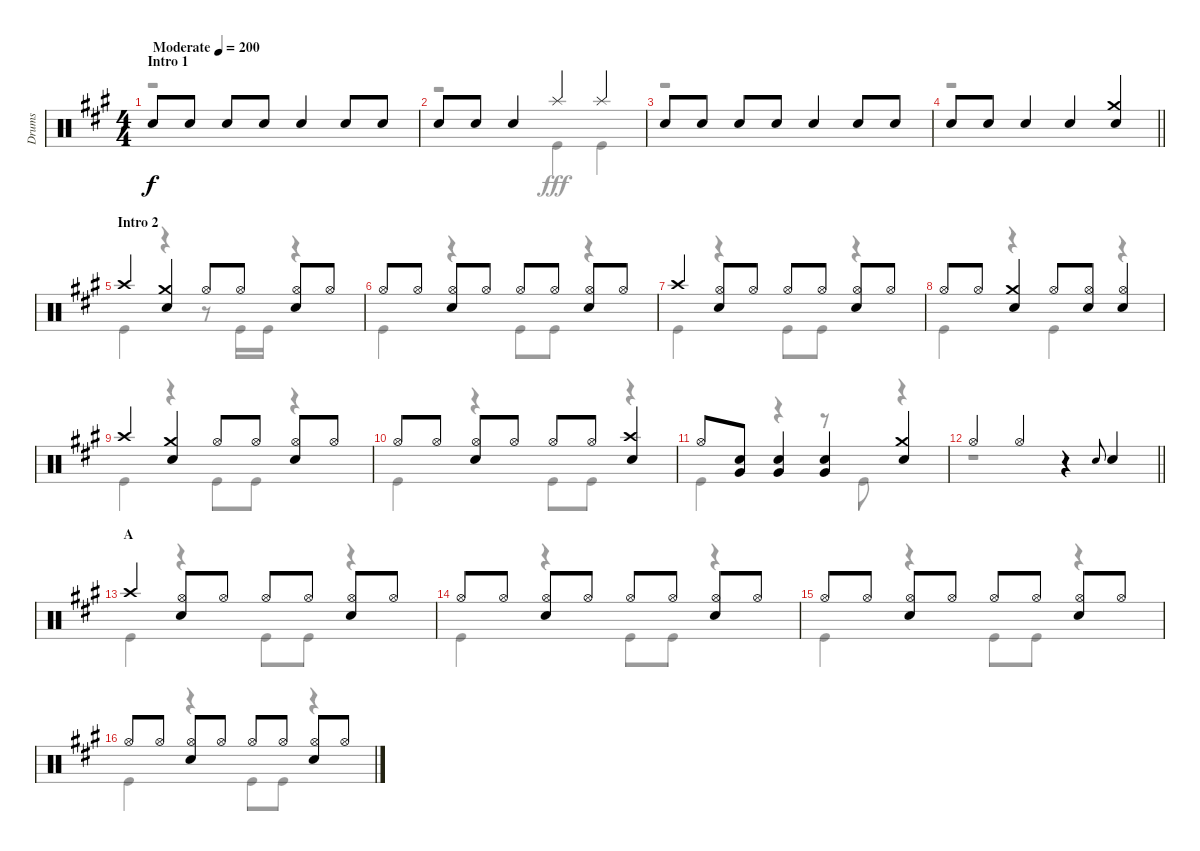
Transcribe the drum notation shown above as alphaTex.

\track ("Drums" "Drums") {instrument percussion}
\staff {score}
\articulation defaults
\voice
\ts (4 4)
\section ("" "Intro 1")
\tempo (200 "Moderate")
\clef neutral
\ks a "Snare (hit) 2".8{dy f} "Snare (hit) 2".8 "Snare (hit) 2".8 "Snare (hit) 2".8 "Snare (hit) 2".4 "Snare (hit) 2".8 "Snare (hit) 2".8
|
"Snare (hit) 2".8 "Snare (hit) 2".8 "Snare (hit) 2".4 "Splash (hit)".4 "Splash (hit)".4 |
"Snare (hit) 2".8 "Snare (hit) 2".8 "Snare (hit) 2".8 "Snare (hit) 2".8 "Snare (hit) 2".4 "Snare (hit) 2".8 "Snare (hit) 2".8 |
\barLineRight lightlight "Snare (hit) 2".8 "Snare (hit) 2".8 "Snare (hit) 2".4 "Snare (hit) 2".4
("Crash medium (hit)" "Snare (hit) 2").4 |
\section ("" "Intro 2")
"Crash high (hit)".4 ("Crash medium (hit)" "Snare (hit) 2").4 "Hi-Hat (open)".8 "Hi-Hat (open)".8 ("Hi-Hat (open)" "Snare (hit) 2").8 "Hi-Hat (open)".8 |
"Hi-Hat (open)".8 "Hi-Hat (open)".8 ("Hi-Hat (open)" "Snare (hit) 2").8 "Hi-Hat (open)".8 "Hi-Hat (open)".8 "Hi-Hat (open)".8 ("Hi-Hat (open)" "Snare (hit) 2").8 "Hi-Hat (open)".8 |
"Crash high (hit)".4 ("Hi-Hat (open)" "Snare (hit) 2").8 "Hi-Hat (open)".8 "Hi-Hat (open)".8 "Hi-Hat (open)".8 ("Hi-Hat (open)" "Snare (hit) 2").8 "Hi-Hat (open)".8 |
"Hi-Hat (open)".8 "Hi-Hat (open)".8 ("Crash medium (hit)" "Snare (hit) 2").4 "Hi-Hat (open)".8 ("Hi-Hat (open)" "Snare (hit) 2").8 ("Hi-Hat (open)" "Snare (hit) 2").4 |
"Crash high (hit)".4 ("Crash medium (hit)" "Snare (hit) 2").4 "Hi-Hat (open)".8 "Hi-Hat (open)".8 ("Hi-Hat (open)" "Snare (hit) 2").8 "Hi-Hat (open)".8 |
"Hi-Hat (open)".8 "Hi-Hat (open)".8 ("Hi-Hat (open)" "Snare (hit) 2").8 "Hi-Hat (open)".8 "Hi-Hat (open)".8 "Hi-Hat (open)".8 ("Crash high (hit)" "Snare (hit) 2").4 |
"Hi-Hat (open)".8 ("Snare (hit) 2" "Very Low Tom (hit)").8 ("Snare (hit) 2" "Very Low Tom (hit)").4 ("Snare (hit) 2" "Very Low Tom (hit)").4 ("Crash medium (hit)" "Snare (hit) 2").4 |
\barLineRight lightlight "Hi-Hat (open)".4 "Hi-Hat (open)".4
r.4 "Snare (hit) 2".8{gr onbeat} "Snare (hit) 2".4 |
\section ("" "A")
"Crash high (hit)".4 ("Hi-Hat (open)" "Snare (hit) 2").8 "Hi-Hat (open)".8 "Hi-Hat (open)".8 "Hi-Hat (open)".8 ("Hi-Hat (open)" "Snare (hit) 2").8 "Hi-Hat (open)".8 |
"Hi-Hat (open)".8 "Hi-Hat (open)".8 ("Hi-Hat (open)" "Snare (hit) 2").8 "Hi-Hat (open)".8 "Hi-Hat (open)".8 "Hi-Hat (open)".8 ("Hi-Hat (open)" "Snare (hit) 2").8 "Hi-Hat (open)".8 |
"Hi-Hat (open)".8 "Hi-Hat (open)".8 ("Hi-Hat (open)" "Snare (hit) 2").8 "Hi-Hat (open)".8 "Hi-Hat (open)".8 "Hi-Hat (open)".8 ("Hi-Hat (open)" "Snare (hit) 2").8 "Hi-Hat (open)".8 |
"Hi-Hat (open)".8 "Hi-Hat (open)".8 ("Hi-Hat (open)" "Snare (hit) 2").8 "Hi-Hat (open)".8 "Hi-Hat (open)".8 "Hi-Hat (open)".8 ("Hi-Hat (open)" "Snare (hit) 2").8 "Hi-Hat (open)".8
\voice
\clef neutral
\ottava regular
\simile none
\ks a
r.1{dy fff} |
r.2 "Kick (hit)".4 "Kick (hit)".4 |
r.1 |
\barLineRight lightlight
r.1 |
"Kick (hit)".4 r.4 r.8 "Kick (hit)".16 "Kick (hit)".16 r.4 |
"Kick (hit)".4 r.4 "Kick (hit)".8 "Kick (hit)".8 r.4 |
"Kick (hit)".4 r.4 "Kick (hit)".8 "Kick (hit)".8 r.4 |
"Kick (hit)".4 r.4 "Kick (hit)".4 r.4 |
"Kick (hit)".4 r.4 "Kick (hit)".8 "Kick (hit)".8 r.4 |
"Kick (hit)".4 r.4 "Kick (hit)".8 "Kick (hit)".8 r.4 |
"Kick (hit)".4 r.4 r.8 "Kick (hit)".8 r.4 |
\barLineRight lightlight
r.1 |
"Kick (hit)".4 r.4 "Kick (hit)".8 "Kick (hit)".8 r.4 |
"Kick (hit)".4 r.4 "Kick (hit)".8 "Kick (hit)".8 r.4 |
"Kick (hit)".4 r.4 "Kick (hit)".8 "Kick (hit)".8 r.4 |
"Kick (hit)".4 r.4 "Kick (hit)".8 "Kick (hit)".8 r.4
